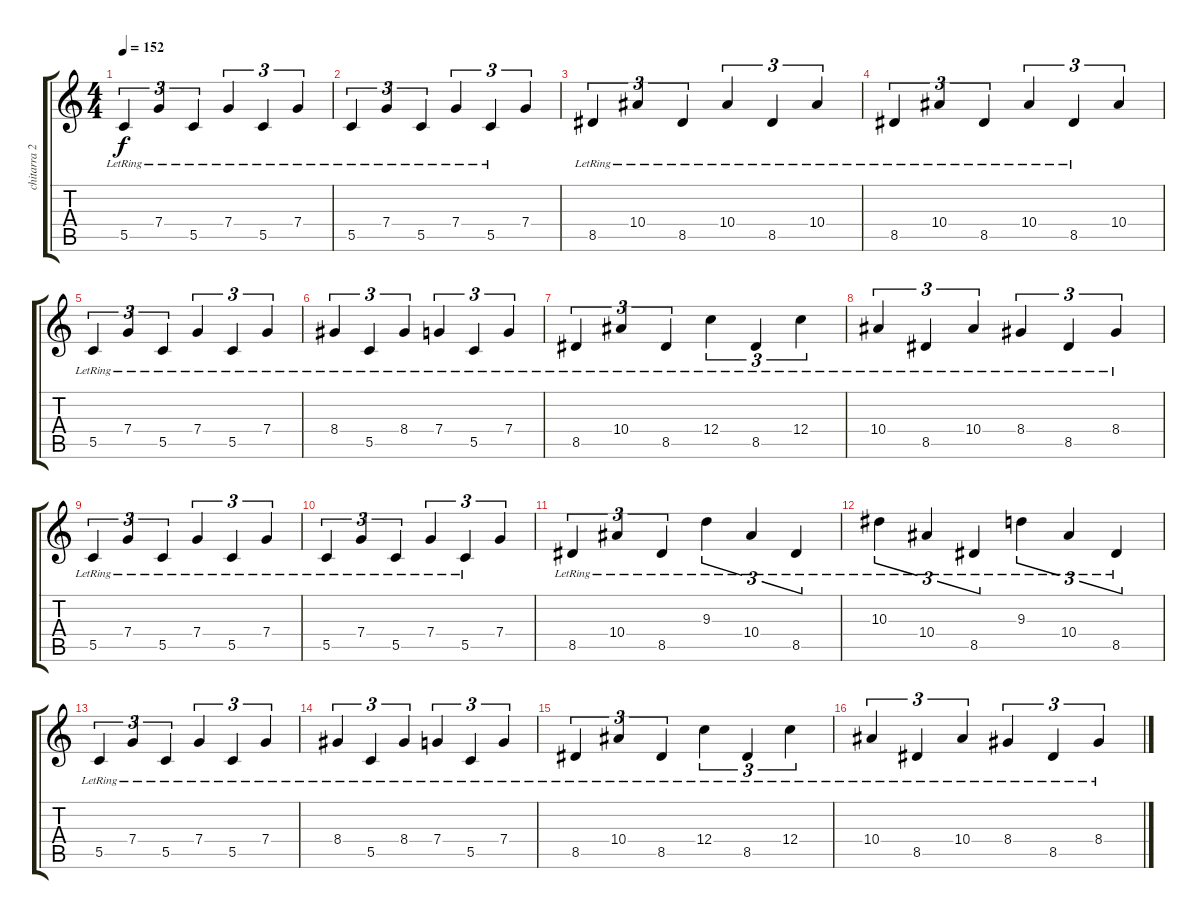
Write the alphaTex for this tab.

\track ("chitarra 2" "chitarra 2") {instrument electricguitarclean}
\staff {score tabs}
\tuning (D4 A3 F3 C3 G2 C2) {hide}
\ts (4 4)
\tempo 152
\clef g2
\ks c
5.5{lr}.4{tu (3 2) dy f instrument electricguitarclean} 7.4{lr}.4{tu (3 2)} 5.5{lr}.4{tu (3 2)} 7.4{lr}.4{tu (3 2)} 5.5{lr}.4{tu (3 2)} 7.4{lr}.4{tu (3 2)} |
5.5{lr}.4{tu (3 2)} 7.4{lr}.4{tu (3 2)} 5.5{lr}.4{tu (3 2)} 7.4{lr}.4{tu (3 2)} 5.5{lr}.4{tu (3 2)} 7.4.4{tu (3 2)} |
8.5{lr}.4{tu (3 2)} 10.4{lr}.4{tu (3 2)} 8.5{lr}.4{tu (3 2)} 10.4{lr}.4{tu (3 2)} 8.5{lr}.4{tu (3 2)} 10.4{lr}.4{tu (3 2)} |
8.5{lr}.4{tu (3 2)} 10.4{lr}.4{tu (3 2)} 8.5{lr}.4{tu (3 2)} 10.4{lr}.4{tu (3 2)} 8.5{lr}.4{tu (3 2)} 10.4.4{tu (3 2)} |
5.5{lr}.4{tu (3 2)} 7.4{lr}.4{tu (3 2)} 5.5{lr}.4{tu (3 2)} 7.4{lr}.4{tu (3 2)} 5.5{lr}.4{tu (3 2)} 7.4{lr}.4{tu (3 2)} |
8.4{lr}.4{tu (3 2)} 5.5{lr}.4{tu (3 2)} 8.4{lr}.4{tu (3 2)} 7.4{lr}.4{tu (3 2)} 5.5{lr}.4{tu (3 2)} 7.4{lr}.4{tu (3 2)} |
8.5{lr}.4{tu (3 2)} 10.4{lr}.4{tu (3 2)} 8.5{lr}.4{tu (3 2)} 12.4{lr}.4{tu (3 2)} 8.5{lr}.4{tu (3 2)} 12.4{lr}.4{tu (3 2)} |
10.4{lr}.4{tu (3 2)} 8.5{lr}.4{tu (3 2)} 10.4{lr}.4{tu (3 2)} 8.4{lr}.4{tu (3 2)} 8.5{lr}.4{tu (3 2)} 8.4{lr}.4{tu (3 2)} |
5.5{lr}.4{tu (3 2)} 7.4{lr}.4{tu (3 2)} 5.5{lr}.4{tu (3 2)} 7.4{lr}.4{tu (3 2)} 5.5{lr}.4{tu (3 2)} 7.4{lr}.4{tu (3 2)} |
5.5{lr}.4{tu (3 2)} 7.4{lr}.4{tu (3 2)} 5.5{lr}.4{tu (3 2)} 7.4{lr}.4{tu (3 2)} 5.5{lr}.4{tu (3 2)} 7.4.4{tu (3 2)} |
8.5{lr}.4{tu (3 2)} 10.4{lr}.4{tu (3 2)} 8.5{lr}.4{tu (3 2)} 9.3{lr}.4{tu (3 2)} 10.4{lr}.4{tu (3 2)} 8.5{lr}.4{tu (3 2)} |
10.3{lr}.4{tu (3 2)} 10.4{lr}.4{tu (3 2)} 8.5{lr}.4{tu (3 2)} 9.3{lr}.4{tu (3 2)} 10.4{lr}.4{tu (3 2)} 8.5{lr}.4{tu (3 2)} |
5.5{lr}.4{tu (3 2)} 7.4{lr}.4{tu (3 2)} 5.5{lr}.4{tu (3 2)} 7.4{lr}.4{tu (3 2)} 5.5{lr}.4{tu (3 2)} 7.4{lr}.4{tu (3 2)} |
8.4{lr}.4{tu (3 2)} 5.5{lr}.4{tu (3 2)} 8.4{lr}.4{tu (3 2)} 7.4{lr}.4{tu (3 2)} 5.5{lr}.4{tu (3 2)} 7.4{lr}.4{tu (3 2)} |
8.5{lr}.4{tu (3 2)} 10.4{lr}.4{tu (3 2)} 8.5{lr}.4{tu (3 2)} 12.4{lr}.4{tu (3 2)} 8.5{lr}.4{tu (3 2)} 12.4{lr}.4{tu (3 2)} |
10.4{lr}.4{tu (3 2)} 8.5{lr}.4{tu (3 2)} 10.4{lr}.4{tu (3 2)} 8.4{lr}.4{tu (3 2)} 8.5{lr}.4{tu (3 2)} 8.4{lr}.4{tu (3 2)}
